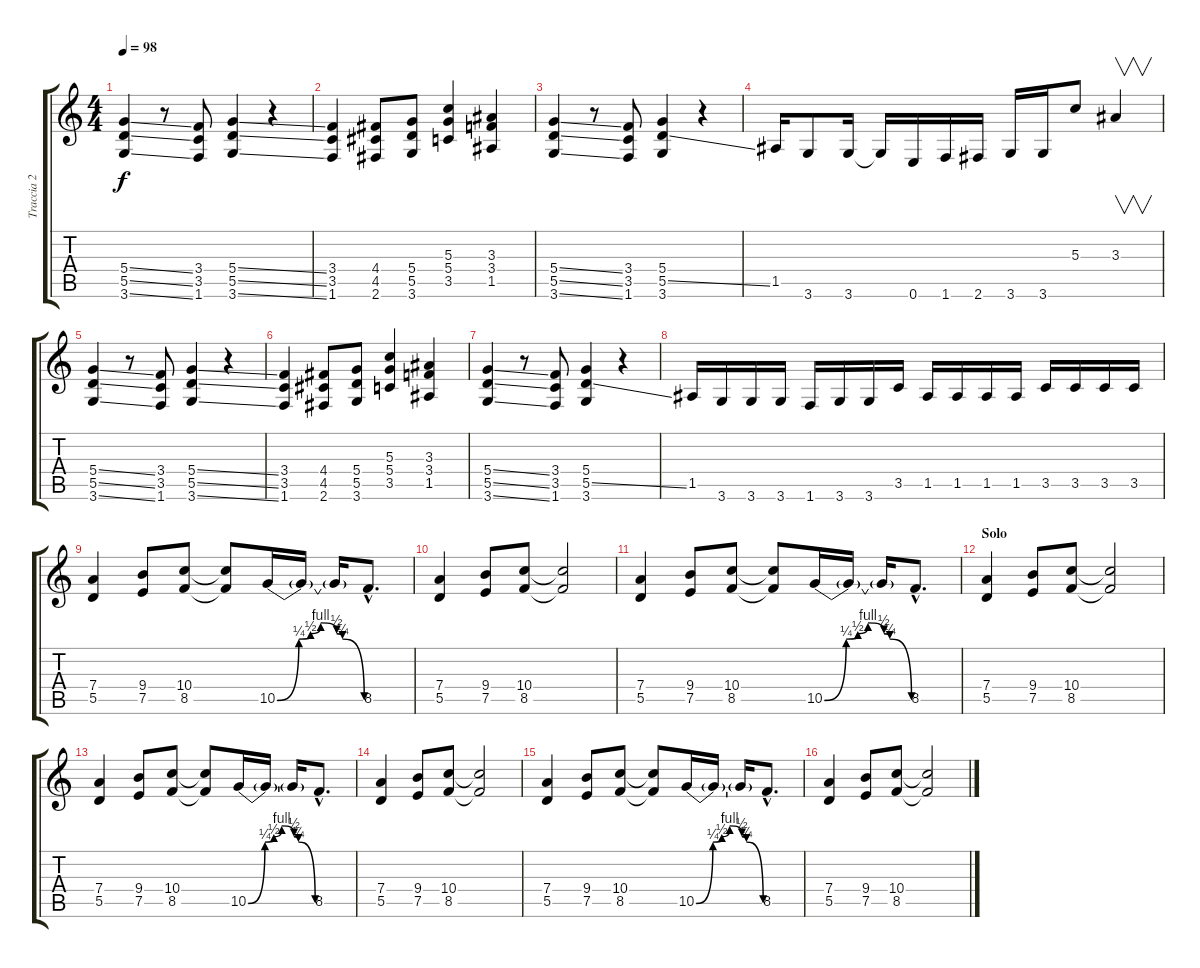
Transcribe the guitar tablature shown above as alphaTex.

\track ("Traccia 2" "Traccia 2") {instrument distortionguitar}
\staff {score tabs}
\tuning (E4 B3 G3 D3 A2 E2) {hide}
\ts (4 4)
\tempo 98
\clef g2
\ks c
(5.4{ss} 5.5{ss} 3.6{ss}).4{dy f} r.8 (3.4 3.5 1.6).8 (5.4{ss} 5.5{ss} 3.6{ss}).4 r.4 |
(3.4 3.5 1.6).4 (4.4 4.5 2.6).8 (5.4 5.5 3.6).8 (5.3 5.4 3.5).4 (3.3 3.4 1.5).4 |
(5.4{ss} 5.5{ss} 3.6{ss}).4 r.8 (3.4 3.5 1.6).8 (5.4 5.5{ss} 3.6).4 r.4 |
1.5.16 3.6.8 3.6.16 3.6{t}.16 0.6.16 1.6.16 2.6.16 3.6.16 3.6.16 5.3.8 3.3.4{v} |
(5.4{ss} 5.5{ss} 3.6{ss}).4 r.8 (3.4 3.5 1.6).8 (5.4{ss} 5.5{ss} 3.6{ss}).4 r.4 |
(3.4 3.5 1.6).4 (4.4 4.5 2.6).8 (5.4 5.5 3.6).8 (5.3 5.4 3.5).4 (3.3 3.4 1.5).4 |
(5.4{ss} 5.5{ss} 3.6{ss}).4 r.8 (3.4 3.5 1.6).8 (5.4 5.5{ss} 3.6).4 r.4 |
1.5.16 3.6.16 3.6.16 3.6.16 1.6.16 3.6.16 3.6.16 3.5.16 1.5.16 1.5.16 1.5.16 1.5.16 3.5.16 3.5.16 3.5.16 3.5.16 |
(7.4 5.5).4 (9.4 7.5).8 (10.4 8.5).8 (10.4{t} 8.5{t}).8 10.5{be (custom 0 0 15 1 23 2 30 4 41 2 45 1 60 0)}.16 10.5{t}.16 10.5{t}.16 8.5{hac}.8{d} |
(7.4 5.5).4 (9.4 7.5).8 (10.4 8.5).8 (10.4{t} 8.5{t}).2 |
(7.4 5.5).4 (9.4 7.5).8 (10.4 8.5).8 (10.4{t} 8.5{t}).8 10.5{be (custom 0 0 15 1 23 2 30 4 41 2 45 1 60 0)}.16 10.5{t}.16 10.5{t}.16 8.5{hac}.8{d} |
\section ("" "Solo")
(7.4 5.5).4 (9.4 7.5).8 (10.4 8.5).8 (10.4{t} 8.5{t}).2 |
(7.4 5.5).4 (9.4 7.5).8 (10.4 8.5).8 (10.4{t} 8.5{t}).8 10.5{be (custom 0 0 15 1 23 2 30 4 41 2 45 1 60 0)}.16 10.5{t}.16 10.5{t}.16 8.5{hac}.8{d} |
(7.4 5.5).4 (9.4 7.5).8 (10.4 8.5).8 (10.4{t} 8.5{t}).2 |
(7.4 5.5).4 (9.4 7.5).8 (10.4 8.5).8 (10.4{t} 8.5{t}).8 10.5{be (custom 0 0 15 1 23 2 30 4 41 2 45 1 60 0)}.16 10.5{t}.16 10.5{t}.16 8.5{hac}.8{d} |
(7.4 5.5).4 (9.4 7.5).8 (10.4 8.5).8 (10.4{t} 8.5{t}).2
